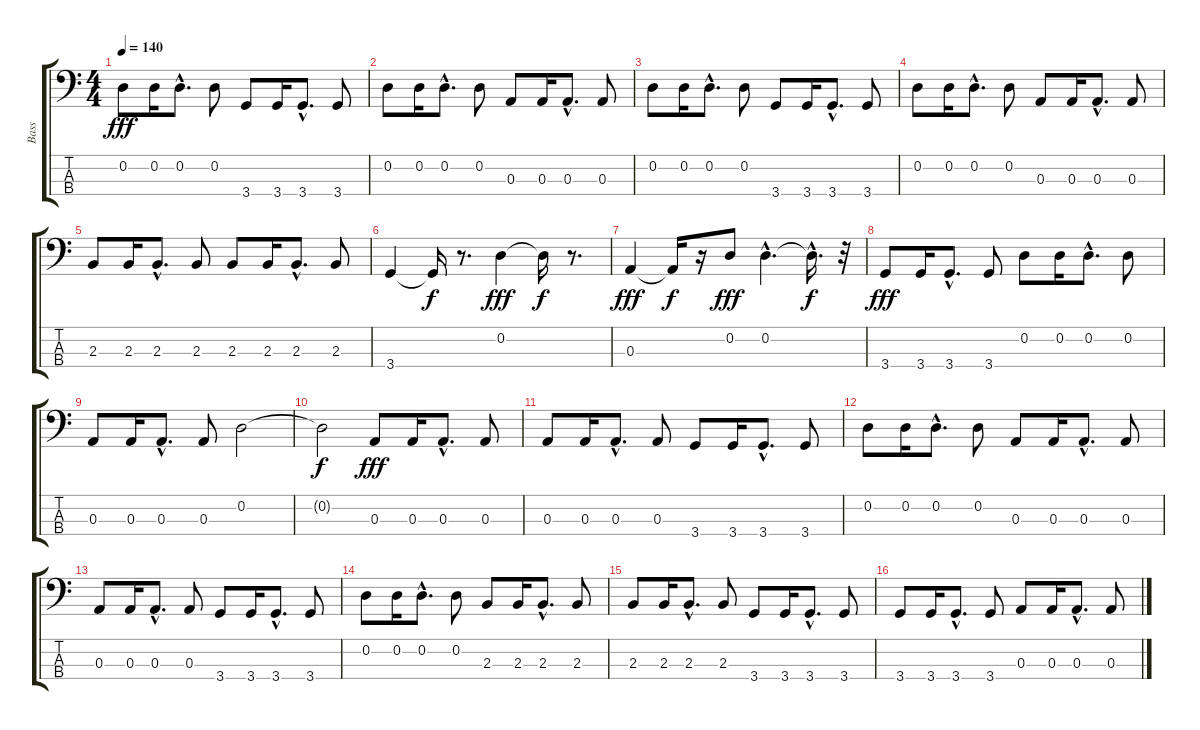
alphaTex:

\track ("Bass" "Bass") {instrument electricbasspick}
\staff {score tabs}
\tuning (G2 D2 A1 E1) {hide}
\ts (4 4)
\tempo 140
\clef f4
\ks c
0.2.8{dy fff} 0.2.16 0.2{hac}.8{d} 0.2.8 3.4.8 3.4.16 3.4{hac}.8{d} 3.4.8 |
0.2.8 0.2.16 0.2{hac}.8{d} 0.2.8 0.3.8 0.3.16 0.3{hac}.8{d} 0.3.8 |
0.2.8 0.2.16 0.2{hac}.8{d} 0.2.8 3.4.8 3.4.16 3.4{hac}.8{d} 3.4.8 |
0.2.8 0.2.16 0.2{hac}.8{d} 0.2.8 0.3.8 0.3.16 0.3{hac}.8{d} 0.3.8 |
2.3.8 2.3.16 2.3{hac}.8{d} 2.3.8 2.3.8 2.3.16 2.3{hac}.8{d} 2.3.8 |
3.4.4 3.4{t}.16{dy f} r.8{d} 0.2.4{dy fff} 0.2{t}.16{dy f} r.8{d} |
0.3.4{dy fff} 0.3{t}.16{dy f} r.16 0.2.8{dy fff} 0.2{hac}.4{d} 0.2{hac t}.16{d dy f} r.32 |
3.4.8{dy fff} 3.4.16 3.4{hac}.8{d} 3.4.8 0.2.8 0.2.16 0.2{hac}.8{d} 0.2.8 |
0.3.8 0.3.16 0.3{hac}.8{d} 0.3.8 0.2.2 |
0.2{t}.2{dy f} 0.3.8{dy fff} 0.3.16 0.3{hac}.8{d} 0.3.8 |
0.3.8 0.3.16 0.3{hac}.8{d} 0.3.8 3.4.8 3.4.16 3.4{hac}.8{d} 3.4.8 |
0.2.8 0.2.16 0.2{hac}.8{d} 0.2.8 0.3.8 0.3.16 0.3{hac}.8{d} 0.3.8 |
0.3.8 0.3.16 0.3{hac}.8{d} 0.3.8 3.4.8 3.4.16 3.4{hac}.8{d} 3.4.8 |
0.2.8 0.2.16 0.2{hac}.8{d} 0.2.8 2.3.8 2.3.16 2.3{hac}.8{d} 2.3.8 |
2.3.8 2.3.16 2.3{hac}.8{d} 2.3.8 3.4.8 3.4.16 3.4{hac}.8{d} 3.4.8 |
3.4.8 3.4.16 3.4{hac}.8{d} 3.4.8 0.3.8 0.3.16 0.3{hac}.8{d} 0.3.8
